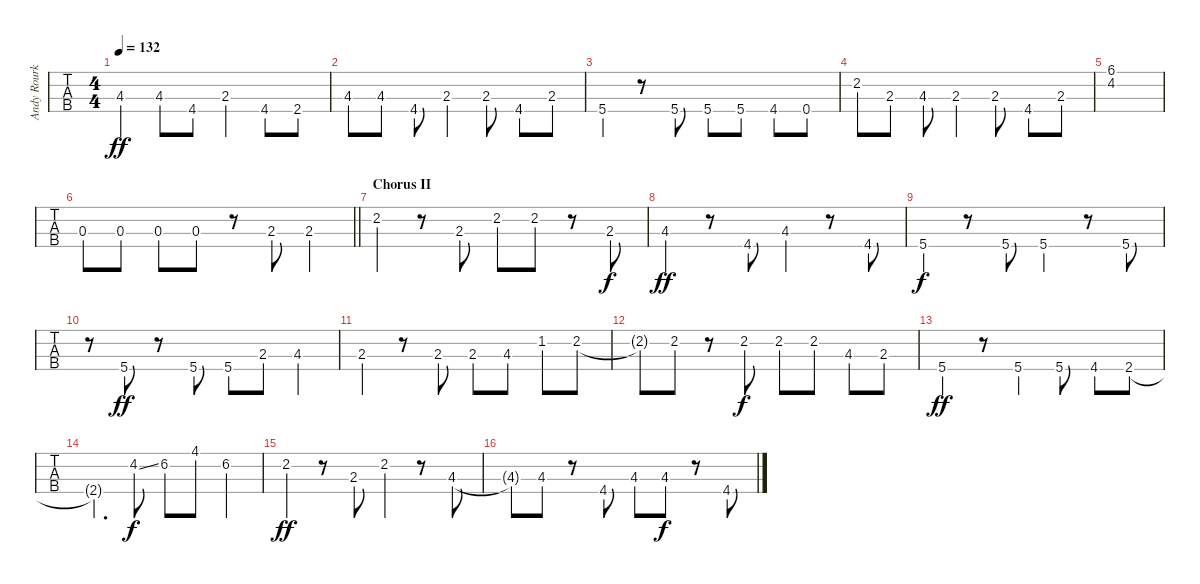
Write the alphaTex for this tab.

\track ("Andy Rourke's bass" "Andy Rourk") {instrument electricbassfinger}
\staff {tabs}
\tuning (G2 D2 A1 E1) {hide}
\ts (4 4)
\tempo 132
\clef f4
\ks e
4.3.4{dy ff} 4.3.8 4.4.8 2.3.4 4.4.8 2.4.8 |
4.3.8 4.3.8 4.4.8 2.3.4 2.3.8 4.4.8 2.3.8 |
5.4.4 r.8 5.4.8 5.4.8 5.4.8 4.4.8 0.4.8 |
2.2.8 2.3.8 4.3.8 2.3.4 2.3.8 4.4.8 2.3.8 |
(6.1 4.2).1 |
\barLineRight lightlight
0.3.8 0.3.8 0.3.8 0.3.8 r.8 2.3.8 2.3.4 |
\section ("" "Chorus II")
2.2.4 r.8 2.3.8 2.2.8 2.2.8 r.8 2.3.8{dy f} |
4.3.4{dy ff} r.8 4.4.8 4.3.4 r.8 4.4.8 |
5.4.4{dy f} r.8 5.4.8 5.4.4 r.8 5.4.8 |
r.8 5.4.8{dy ff} r.8 5.4.8 5.4.8 2.3.8 4.3.4 |
2.3.4 r.8 2.3.8 2.3.8 4.3.8 1.2.8 2.2.8 |
2.2{t}.8 2.2.8 r.8 2.2.8{dy f} 2.2.8 2.2.8 4.3.8 2.3.8 |
5.4.4{dy ff} r.8 5.4.4 5.4.8 4.4.8 2.4.8 |
2.4{t}.4{d} 4.2{ss}.8{dy f} 6.2.8 4.1.8 6.2.4 |
2.2.4{dy ff} r.8 2.3.8 2.2.4 r.8 4.3.8 |
4.3{t}.8 4.3.8 r.8 4.4.8 4.3.8 4.3.8{dy f} r.8 4.4.8
